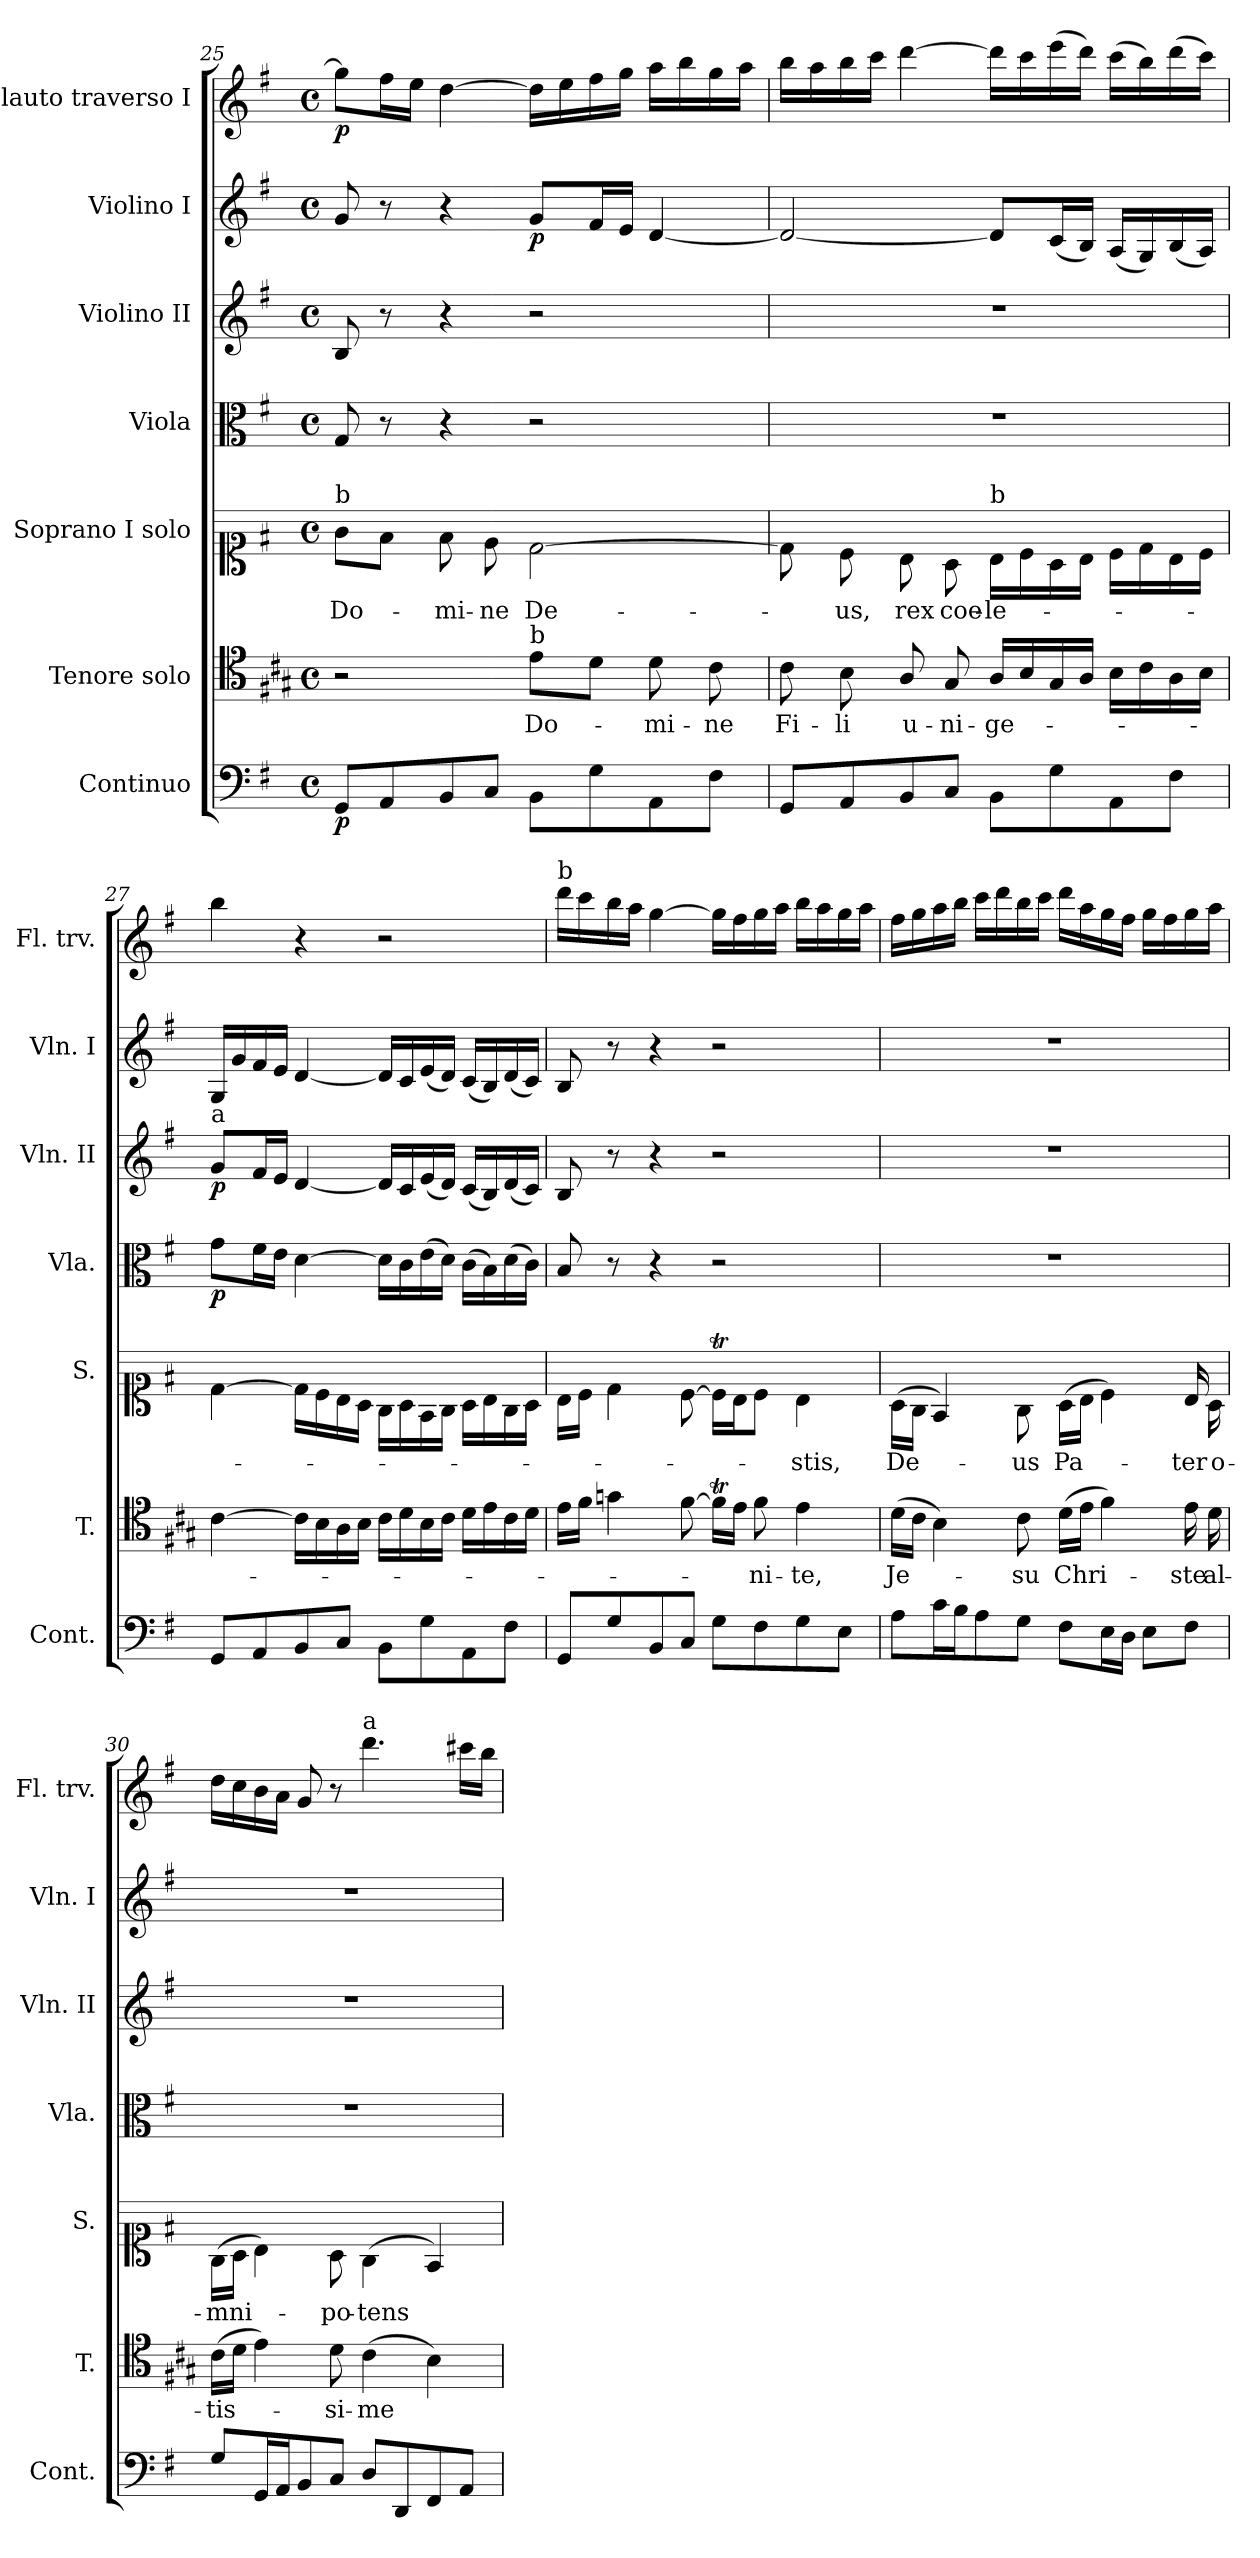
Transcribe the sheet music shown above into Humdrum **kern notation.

**kern	**dynam	**kern	**text	**kern	**text	**kern	**dynam	**kern	**dynam	**kern	**dynam	**kern	**dynam
*part7	*part7	*part6	*part6	*part5	*part5	*part4	*part4	*part3	*part3	*part2	*part2	*part1	*part1
*staff7	*staff7	*staff6	*staff6	*staff5	*staff5	*staff4	*staff4	*staff3	*staff3	*staff2	*staff2	*staff1	*staff1
*I"Continuo	*	*I"Tenore solo	*	*I"Soprano I solo	*	*I"Viola	*	*I"Violino II	*	*I"Violino I	*	*I"Flauto traverso I	*
*I'Cont.	*	*I'T.	*	*I'S.	*	*I'Vla.	*	*I'Vln. II	*	*I'Vln. I	*	*I'Fl. trv.	*
*clefF4	*	*clefC4	*	*clefC1	*	*clefC3	*	*clefG2	*	*clefG2	*	*clefG2	*
*	*	*ITrd1c2	*	*ITrd-7c-12	*	*	*	*	*	*	*	*	*
*k[f#]	*	*k[f#]	*	*k[f#]	*	*k[f#]	*	*k[f#]	*	*k[f#]	*	*k[f#]	*
*M4/4	*	*M4/4	*	*M4/4	*	*M4/4	*	*M4/4	*	*M4/4	*	*M4/4	*
*met(c)	*	*met(c)	*	*met(c)	*	*met(c)	*	*met(c)	*	*met(c)	*	*met(c)	*
=25	=25	=25	=25	=25	=25	=25	=25	=25	=25	=25	=25	=25	=25
!	!	!	!	!LO:TX:a:t=b	!	!	!	!	!	!	!	!	!
!	!LO:DY:b	!	!	!	!	!	!	!	!	!	!	!	!LO:DY:b
8GG/L	p	2r	.	8gg\L	Do-	8G/	.	8B/	.	8g/	.	8gg\L]	p
8AA/	.	.	.	8ff#\J	.	8r	.	8r	.	8r	.	16ff#\L	.
.	.	.	.	.	.	.	.	.	.	.	.	16ee\JJ	.
8BB/	.	.	.	8ff#\	-mi-	4r	.	4r	.	4r	.	[4dd\	.
8C/J	.	.	.	8ee\	-ne	.	.	.	.	.	.	.	.
!	!	!LO:TX:a:t=b	!	!	!	!	!	!	!	!	!	!	!
!	!	!	!	!	!	!	!	!	!	!	!LO:DY:b	!	!
8BB\L	.	8d\L	Do-	[2dd\	De-	2r	.	2r	.	8g/L	p	16dd\LL]	.
.	.	.	.	.	.	.	.	.	.	.	.	16ee\	.
8G\	.	8c\J	.	.	.	.	.	.	.	16f#/L	.	16ff#\	.
.	.	.	.	.	.	.	.	.	.	16e/JJ	.	16gg\JJ	.
8AA\	.	8c\	-mi-	.	.	.	.	.	.	[4d/	.	16aa\LL	.
.	.	.	.	.	.	.	.	.	.	.	.	16bb\	.
8F#\J	.	8B\	-ne	.	.	.	.	.	.	.	.	16gg\	.
.	.	.	.	.	.	.	.	.	.	.	.	16aa\JJ	.
=26	=26	=26	=26	=26	=26	=26	=26	=26	=26	=26	=26	=26	=26
8GG/L	.	8B\	Fi-	8dd\]	.	1r	.	1r	.	2d/_	.	16bb\LL	.
.	.	.	.	.	.	.	.	.	.	.	.	16aa\	.
8AA/	.	8A\	-li	8cc\	-us,	.	.	.	.	.	.	16bb\	.
.	.	.	.	.	.	.	.	.	.	.	.	16ccc\JJ	.
8BB/	.	8G/	u-	8b\	rex	.	.	.	.	.	.	[4ddd\	.
8C/J	.	8F#/	-ni-	8a\	coe-	.	.	.	.	.	.	.	.
!	!	!	!	!LO:TX:a:t=b	!	!	!	!	!	!	!	!	!
8BB\L	.	16G/LL	-ge-	16b\LL	-le-	.	.	.	.	8d/L]	.	16ddd\LL]	.
.	.	16A/	.	16cc\	.	.	.	.	.	.	.	16ccc\	.
8G\	.	16F#/	.	16a\	.	.	.	.	.	(16c/L	.	(16eee\	.
.	.	16G/JJ	.	16b\JJ	.	.	.	.	.	16B/JJ)	.	16ddd\JJ)	.
8AA\	.	16A\LL	.	16cc\LL	.	.	.	.	.	(16A/LL	.	(16ccc\LL	.
.	.	16B\	.	16dd\	.	.	.	.	.	16G/)	.	16bb\)	.
8F#\J	.	16G\	.	16b\	.	.	.	.	.	(16B/	.	(16ddd\	.
.	.	16A\JJ	.	16cc\JJ	.	.	.	.	.	16A/JJ)	.	16ccc\JJ)	.
=27	=27	=27	=27	=27	=27	=27	=27	=27	=27	=27	=27	=27	=27
!	!	!	!	!	!	!	!	!LO:TX:a:t=a	!	!	!	!	!
!	!	!	!	!	!	!	!LO:DY:b	!	!LO:DY:b	!	!	!	!
8GG/L	.	[4B\	.	[4dd\	.	8g\L	p	8g/L	p	16G/LL	.	4bb\	.
.	.	.	.	.	.	.	.	.	.	16g/	.	.	.
8AA/	.	.	.	.	.	16f#\L	.	16f#/L	.	16f#/	.	.	.
.	.	.	.	.	.	16e\JJ	.	16e/JJ	.	16e/JJ	.	.	.
8BB/	.	16B\LL]	.	16dd\LL]	.	[4d\	.	[4d/	.	[4d/	.	4r	.
.	.	16A\	.	16cc\	.	.	.	.	.	.	.	.	.
8C/J	.	16G\	.	16b\	.	.	.	.	.	.	.	.	.
.	.	16A\JJ	.	16a\JJ	.	.	.	.	.	.	.	.	.
8BB\L	.	16B\LL	.	16g\LL	.	16d\LL]	.	16d/LL]	.	16d/LL]	.	2r	.
.	.	16c\	.	16a\	.	16c\	.	16c/	.	16c/	.	.	.
8G\	.	16A\	.	16f#\	.	(16e\	.	(16e/	.	(16e/	.	.	.
.	.	16B\JJ	.	16g\JJ	.	16d\JJ)	.	16d/JJ)	.	16d/JJ)	.	.	.
8AA\	.	16c\LL	.	16a\LL	.	(16c\LL	.	(16c/LL	.	(16c/LL	.	.	.
.	.	16d\	.	16b\	.	16B\)	.	16B/)	.	16B/)	.	.	.
8F#\J	.	16B\	.	16g\	.	(16d\	.	(16d/	.	(16d/	.	.	.
.	.	16c\JJ	.	16a\JJ	.	16c\JJ)	.	16c/JJ)	.	16c/JJ)	.	.	.
=28	=28	=28	=28	=28	=28	=28	=28	=28	=28	=28	=28	=28	=28
!	!	!	!	!	!	!	!	!	!	!	!	!LO:TX:a:t=b	!
8GG/L	.	16d\LL	.	16b\LL	.	8B/	.	8B/	.	8B/	.	16ddd\LL	.
.	.	16e\JJ	.	16cc\JJ	.	.	.	.	.	.	.	16ccc\	.
8G/	.	4fn\	.	4dd\	.	8r	.	8r	.	8r	.	16bb\	.
.	.	.	.	.	.	.	.	.	.	.	.	16aa\JJ	.
8BB/	.	.	.	.	.	4r	.	4r	.	4r	.	[4gg\	.
8C/J	.	[8e\	.	[8cc\	.	.	.	.	.	.	.	.	.
8G\L	.	16eT\LL]	.	16ccT\LL]	.	2r	.	2r	.	2r	.	16gg\LL]	.
.	.	16d\JJ	.	16b\J	.	.	.	.	.	.	.	16ff#\	.
8F#\	.	8e\	-ni-	8cc\J	.	.	.	.	.	.	.	16gg\	.
.	.	.	.	.	.	.	.	.	.	.	.	16aa\JJ	.
8G\	.	4d\	-te,	4b\	-stis,	.	.	.	.	.	.	16bb\LL	.
.	.	.	.	.	.	.	.	.	.	.	.	16aa\	.
8E\J	.	.	.	.	.	.	.	.	.	.	.	16gg\	.
.	.	.	.	.	.	.	.	.	.	.	.	16aa\JJ	.
=29	=29	=29	=29	=29	=29	=29	=29	=29	=29	=29	=29	=29	=29
8A\L	.	(16c\LL	Je-	(16a\LL	De-	1r	.	1r	.	1r	.	16ff#\LL	.
.	.	16B\JJ	.	16g\JJ	.	.	.	.	.	.	.	16gg\	.
16c\L	.	4A\)	.	4f#/)	.	.	.	.	.	.	.	16aa\	.
16B\J	.	.	.	.	.	.	.	.	.	.	.	16bb\JJ	.
8A\	.	.	.	.	.	.	.	.	.	.	.	16ccc\LL	.
.	.	.	.	.	.	.	.	.	.	.	.	16ddd\	.
8G\J	.	8B\	-su	8g\	-us	.	.	.	.	.	.	16bb\	.
.	.	.	.	.	.	.	.	.	.	.	.	16ccc\JJ	.
8F#\L	.	(16c\LL	Chri-	(16a\LL	Pa-	.	.	.	.	.	.	16ddd\LL	.
.	.	16d\JJ	.	16b\JJ	.	.	.	.	.	.	.	16aa\	.
16E\L	.	4e\)	.	4cc\)	.	.	.	.	.	.	.	16gg\	.
16D\JJ	.	.	.	.	.	.	.	.	.	.	.	16ff#\JJ	.
8E\L	.	.	.	.	.	.	.	.	.	.	.	16gg\LL	.
.	.	.	.	.	.	.	.	.	.	.	.	16ff#\	.
8F#\J	.	16d\	-ste	16b/	-ter	.	.	.	.	.	.	16gg\	.
.	.	16c\	al-	16a\	o-	.	.	.	.	.	.	16aa\JJ	.
=30	=30	=30	=30	=30	=30	=30	=30	=30	=30	=30	=30	=30	=30
8G/L	.	(16B\LL	-tis-	(16g\LL	-mni-	1r	.	1r	.	1r	.	16dd\LL	.
.	.	16c\JJ	.	16a\JJ	.	.	.	.	.	.	.	16cc\	.
16GG/L	.	4d\)	.	4b\)	.	.	.	.	.	.	.	16b\	.
16AA/J	.	.	.	.	.	.	.	.	.	.	.	16a\JJ	.
8BB/	.	.	.	.	.	.	.	.	.	.	.	8g/	.
8C/J	.	8c\	-si-	8a\	-po-	.	.	.	.	.	.	8r	.
!	!	!	!	!	!	!	!	!	!	!	!	!LO:TX:a:t=a	!
8D/L	.	(4B\	-me	(4g\	-tens	.	.	.	.	.	.	4.ddd\	.
8DD/	.	.	.	.	.	.	.	.	.	.	.	.	.
8FF#/	.	4A\)	.	4f#/)	.	.	.	.	.	.	.	.	.
8AA/J	.	.	.	.	.	.	.	.	.	.	.	16ccc#X\LL	.
.	.	.	.	.	.	.	.	.	.	.	.	16bb\JJ	.
=	=	=	=	=	=	=	=	=	=	=	=	=	=
*-	*-	*-	*-	*-	*-	*-	*-	*-	*-	*-	*-	*-	*-
